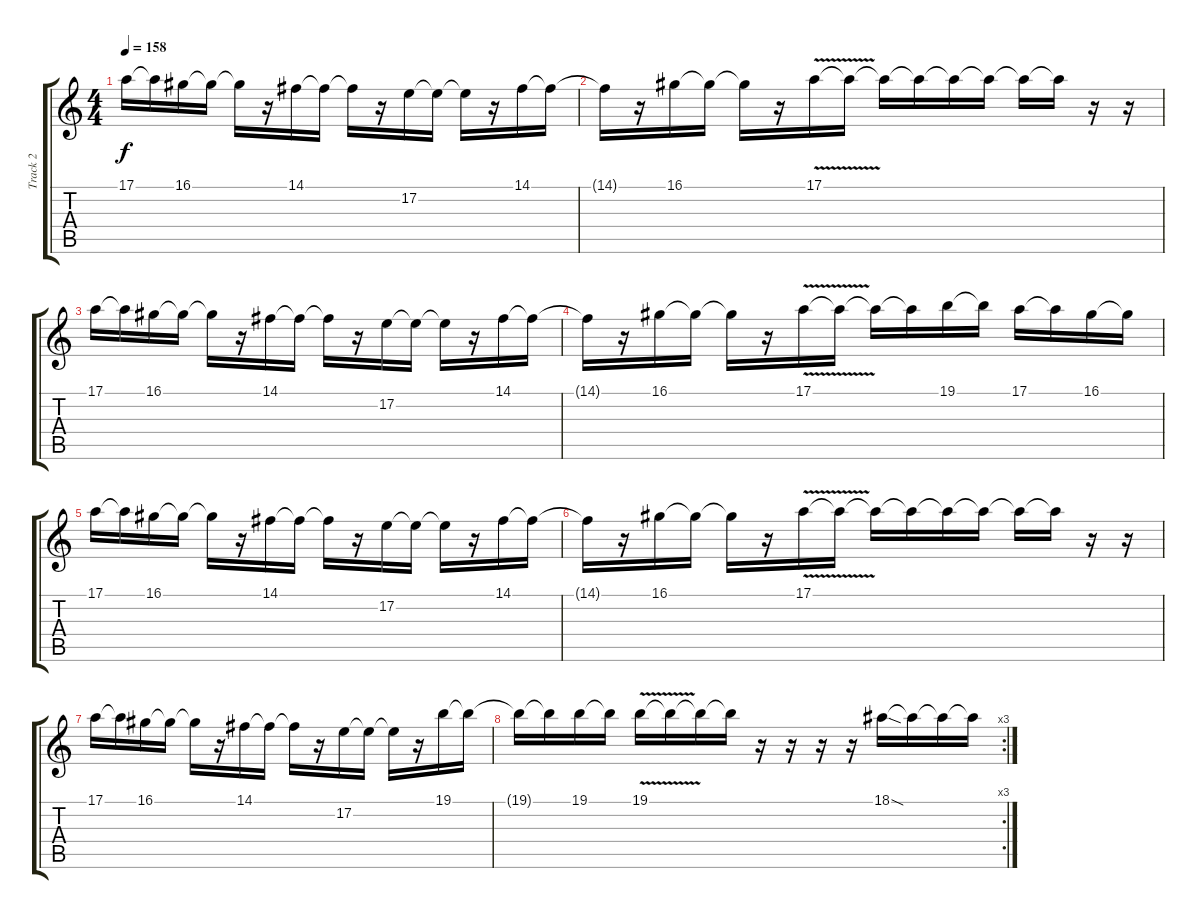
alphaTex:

\track ("Track 2" "Track 2") {instrument lead5charang}
\staff {score tabs}
\tuning (E4 B3 G3 D3 A2 E2) {hide}
\ts (4 4)
\tempo 158
\clef g2
\ks c
17.1.16{dy f} 17.1{t}.16 16.1.16 16.1{t}.16 16.1{t}.16 r.16 14.1.16 14.1{t}.16 14.1{t}.16 r.16 17.2.16 17.2{t}.16 17.2{t}.16 r.16 14.1.16 14.1{t}.16 |
14.1{t}.16 r.16 16.1.16 16.1{t}.16 16.1{t}.16 r.16 17.1{v}.16 17.1{t}.16 17.1{t}.16 17.1{t}.16 17.1{t}.16 17.1{t}.16 17.1{t}.16 17.1{t}.16 r.16 r.16 |
17.1.16 17.1{t}.16 16.1.16 16.1{t}.16 16.1{t}.16 r.16 14.1.16 14.1{t}.16 14.1{t}.16 r.16 17.2.16 17.2{t}.16 17.2{t}.16 r.16 14.1.16 14.1{t}.16 |
14.1{t}.16 r.16 16.1.16 16.1{t}.16 16.1{t}.16 r.16 17.1{v}.16 17.1{t}.16 17.1{t}.16 17.1{t}.16 19.1.16 19.1{t}.16 17.1.16 17.1{t}.16 16.1.16 16.1{t}.16 |
17.1.16 17.1{t}.16 16.1.16 16.1{t}.16 16.1{t}.16 r.16 14.1.16 14.1{t}.16 14.1{t}.16 r.16 17.2.16 17.2{t}.16 17.2{t}.16 r.16 14.1.16 14.1{t}.16 |
14.1{t}.16 r.16 16.1.16 16.1{t}.16 16.1{t}.16 r.16 17.1{v}.16 17.1{t}.16 17.1{t}.16 17.1{t}.16 17.1{t}.16 17.1{t}.16 17.1{t}.16 17.1{t}.16 r.16 r.16 |
17.1.16 17.1{t}.16 16.1.16 16.1{t}.16 16.1{t}.16 r.16 14.1.16 14.1{t}.16 14.1{t}.16 r.16 17.2.16 17.2{t}.16 17.2{t}.16 r.16 19.1.16 19.1{t}.16 |
\rc 3
19.1{t}.16 19.1{t}.16 19.1.16 19.1{t}.16 19.1{v}.16 19.1{t}.16 19.1{t}.16 19.1{t}.16 r.16 r.16 r.16 r.16 18.1{sod}.16 18.1{t}.16 18.1{t}.16 18.1{t}.16
